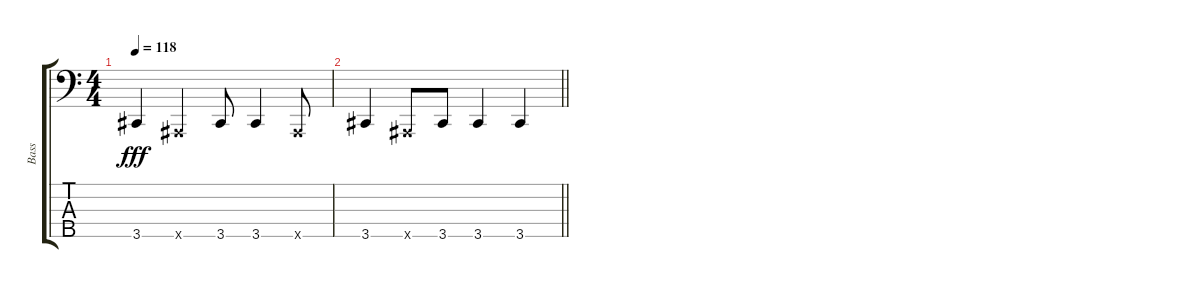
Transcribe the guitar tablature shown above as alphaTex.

\track ("Bass" "Bass") {instrument electricbassfinger}
\staff {score tabs}
\tuning (Gb2 Db2 Ab1 Eb1 Bb0) {hide}
\ts (4 4)
\tempo 118
\clef f4
\ks c
3.5.4{dy fff} 0.5{x}.4 3.5.8 3.5.4 0.5{x}.8 |
\barLineRight lightlight
3.5.4 0.5{x}.8 3.5.8 3.5.4 3.5.4
